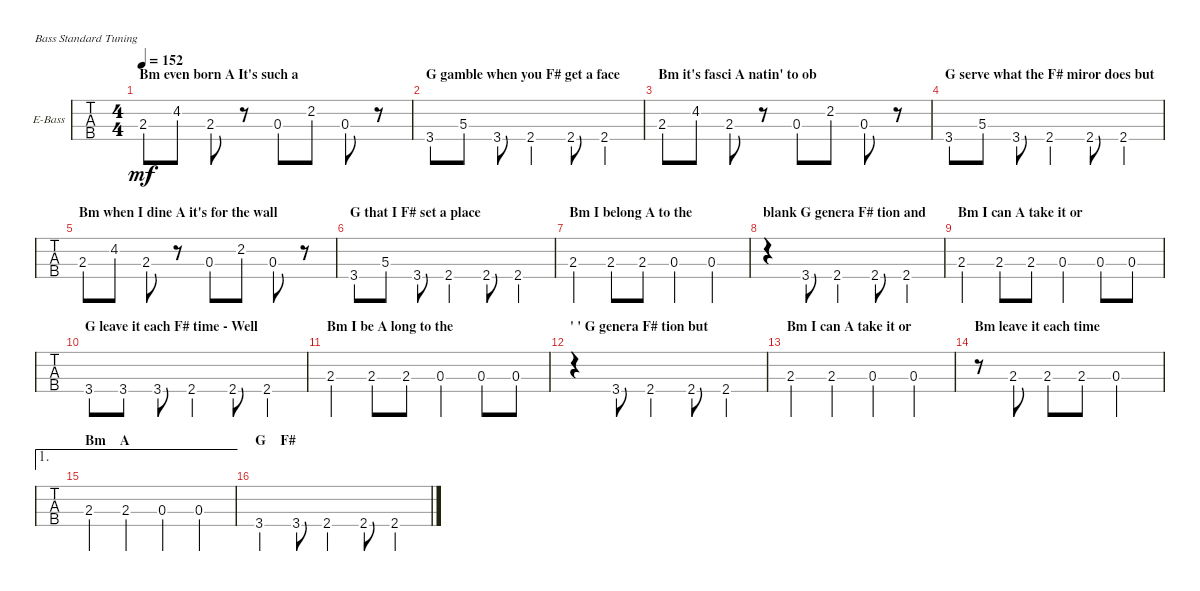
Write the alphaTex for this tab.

\bracketExtendMode groupsimilarinstruments
\firstSystemTrackNameOrientation horizontal
\otherSystemsTrackNameOrientation horizontal
\track ("Bass - Richard Hell" "E-Bass") {instrument electricbassfinger}
\staff {tabs}
\tuning (G2 D2 A1 E1)
\ts (4 4)
\section ("" "Bm even born A It's such a ")
\tempo 152
\clef f4
\ks d
2.3.8{dy mf} 4.2.8 2.3.8 r.8 0.3.8 2.2.8 0.3.8 r.8 |
\section ("" "G gamble when you F# get a face")
3.4.8 5.3.8 3.4.8 2.4.4 2.4.8 2.4.4 |
\section ("" "Bm it's fasci A natin' to ob")
\scale
0.255577 2.3.8 4.2.8 2.3.8 r.8 0.3.8 2.2.8 0.3.8 r.8 |
\section ("" "G serve what the F# miror does but")
\scale
0.296304 3.4.8 5.3.8 3.4.8 2.4.4 2.4.8 2.4.4 |
\section ("" "Bm when I dine A it's for the wall")
\scale
0.256431 2.3.8 4.2.8 2.3.8 r.8 0.3.8 2.2.8 0.3.8 r.8 |
\section ("" "G that I F# set a place")
\scale
0.192193 3.4.8 5.3.8 3.4.8 2.4.4 2.4.8 2.4.4 |
\section ("" "Bm I belong A to the")
2.3.4 2.3.8 2.3.8 0.3.4 0.3.4 |
\section ("" "blank G genera F# tion and")
r.4 3.4.8 2.4.4 2.4.8 2.4.4 |
\section ("" "Bm I can A take it or")
2.3.4 2.3.8 2.3.8 0.3.4 0.3.8 0.3.8 |
\section ("" "G leave it each F# time - Well")
3.4.8 3.4.8 3.4.8 2.4.4 2.4.8 2.4.4 |
\section ("" "Bm I be A long to the")
2.3.4 2.3.8 2.3.8 0.3.4 0.3.8 0.3.8 |
\section ("" "' ' G genera F# tion but")
r.4 3.4.8 2.4.4 2.4.8 2.4.4 |
\section ("" "Bm I can A take it or")
2.3.4 2.3.4 0.3.4 0.3.4 |
\section ("" "Bm leave it each time")
r.8 2.3.8 2.3.8 2.3.8 0.3.2 |
\ae 1
\section ("" "Bm    A")
2.3.4 2.3.4 0.3.4 0.3.4 |
\section ("" "G    F#")
3.4.4 3.4.8 2.4.4 2.4.8 2.4.4
